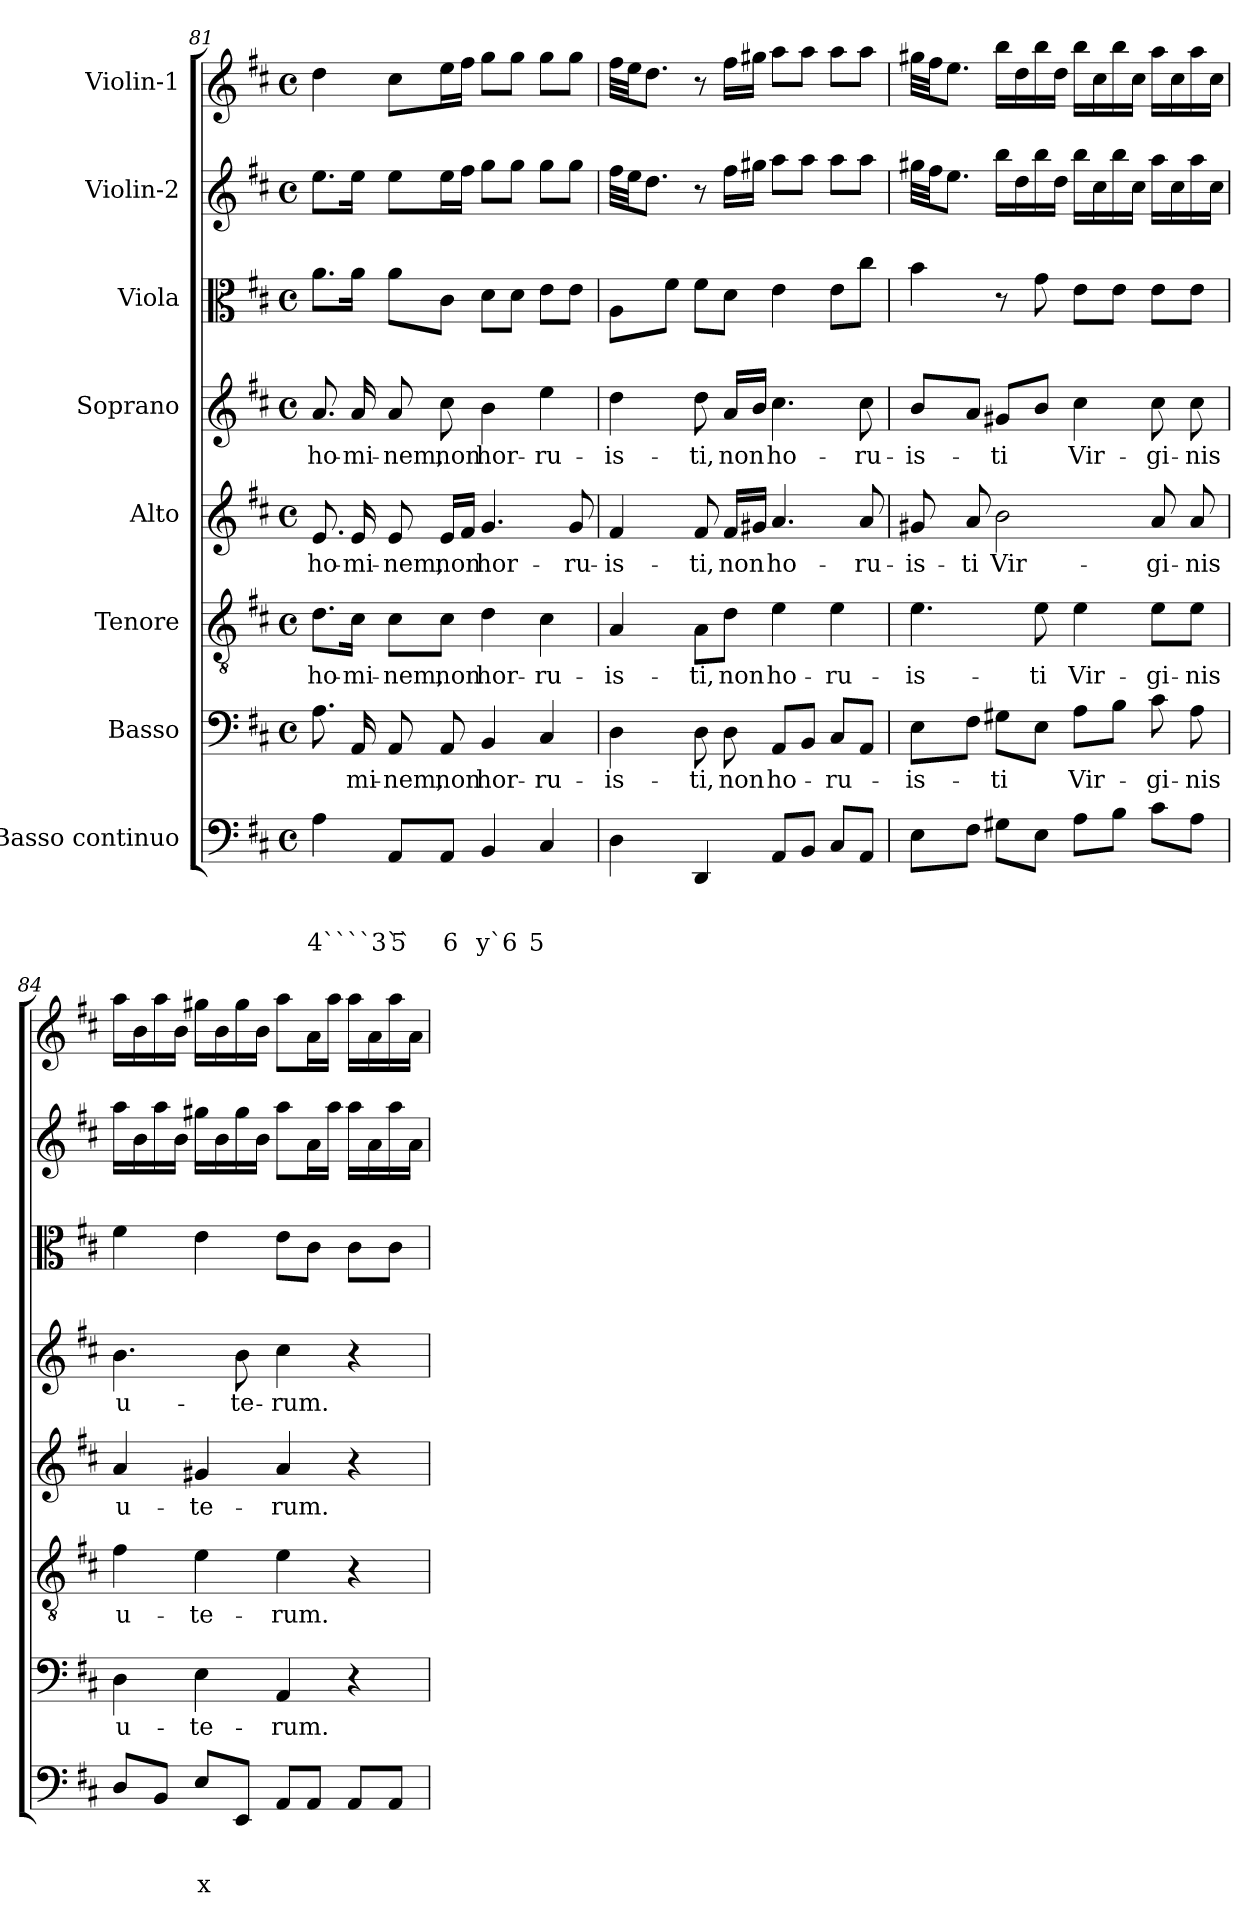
**kern	**text	**text	**text	**kern	**text	**kern	**text	**kern	**text	**kern	**text	**kern	**kern	**kern
*part8	*part8	*part8	*part8	*part7	*part7	*part6	*part6	*part5	*part5	*part4	*part4	*part3	*part2	*part1
*staff8	*staff8	*staff8	*staff8	*staff7	*staff7	*staff6	*staff6	*staff5	*staff5	*staff4	*staff4	*staff3	*staff2	*staff1
*I"Basso continuo	*	*	*	*I"Basso	*	*I"Tenore	*	*I"Alto	*	*I"Soprano	*	*I"Viola	*I"Violin-2	*I"Violin-1
!!LO:LB:g=z
*clefF4	*	*	*	*clefF4	*	*clefGv2	*	*clefG2	*	*clefG2	*	*clefC3	*clefG2	*clefG2
*k[f#c#]	*	*	*	*k[f#c#]	*	*k[f#c#]	*	*k[f#c#]	*	*k[f#c#]	*	*k[f#c#]	*k[f#c#]	*k[f#c#]
*D:	*	*	*	*D:	*	*D:	*	*D:	*	*D:	*	*D:	*D:	*D:
*M4/4	*	*	*	*M4/4	*	*M4/4	*	*M4/4	*	*M4/4	*	*M4/4	*M4/4	*M4/4
*met(c)	*	*	*	*met(c)	*	*met(c)	*	*met(c)	*	*met(c)	*	*met(c)	*met(c)	*met(c)
=81	=81	=81	=81	=81	=81	=81	=81	=81	=81	=81	=81	=81	=81	=81
!	!	!	!LO:LY:b	!	!	!	!LO:LY:b	!	!LO:LY:b	!	!LO:LY:b	!	!	!
4A\	.	.	4````3``	8.A\	.	8.d\L	ho-	8.e/	ho-	8.a/	ho-	8.a\L	8.ee\L	4dd\
!	!	!	!	!	!LO:LY:b	!	!LO:LY:b	!	!LO:LY:b	!	!LO:LY:b	!	!	!
.	.	.	.	16AA/	-mi-	16c#\Jk	-mi-	16e/	-mi-	16a/	-mi-	16a\Jk	16ee\Jk	.
!	!	!	!LO:LY:b	!	!LO:LY:b	!	!LO:LY:b	!	!LO:LY:b	!	!LO:LY:b	!	!	!
8AA/L	.	.	5	8AA/	-nem,	8c#\L	-nem,	8e/	-nem,	8a/	-nem,	8a\L	8ee\L	8cc#\L
!	!	!	!LO:LY:b	!	!LO:LY:b	!	!LO:LY:b	!	!LO:LY:b	!	!LO:LY:b	!	!	!
8AA/J	.	.	6	8AA/	non	8c#\J	non	16e/LL	non	8cc#\	non	8c#\J	16ee\L	16ee\L
.	.	.	.	.	.	.	.	16f#/JJ	.	.	.	.	16ff#\JJ	16ff#\JJ
!	!	!	!LO:LY:b	!	!LO:LY:b	!	!LO:LY:b	!	!LO:LY:b	!	!LO:LY:b	!	!	!
4BB/	.	.	y`6	4BB/	hor-	4d\	hor-	4.g/	hor-	4b\	hor-	8d\L	8gg\L	8gg\L
.	.	.	.	.	.	.	.	.	.	.	.	8d\J	8gg\J	8gg\J
!	!	!	!LO:LY:b	!	!LO:LY:b	!	!LO:LY:b	!	!	!	!LO:LY:b	!	!	!
4C#/	.	.	5	4C#/	-ru-	4c#\	-ru-	.	.	4ee\	-ru-	8e\L	8gg\L	8gg\L
!	!	!	!	!	!	!	!	!	!LO:LY:b	!	!	!	!	!
.	.	.	.	.	.	.	.	8g/	-ru-	.	.	8e\J	8gg\J	8gg\J
=82	=82	=82	=82	=82	=82	=82	=82	=82	=82	=82	=82	=82	=82	=82
!	!	!	!	!	!LO:LY:b	!	!LO:LY:b	!	!LO:LY:b	!	!LO:LY:b	!	!	!
4D\	.	.	.	4D\	-is-	4A/	-is-	4f#/	-is-	4dd\	-is-	8A\L	32ff#\LLL	32ff#\LLL
.	.	.	.	.	.	.	.	.	.	.	.	.	32ee\JJ	32ee\JJ
.	.	.	.	.	.	.	.	.	.	.	.	.	8.dd\J	8.dd\J
.	.	.	.	.	.	.	.	.	.	.	.	8f#\J	.	.
!	!	!	!	!	!LO:LY:b	!	!LO:LY:b	!	!LO:LY:b	!	!LO:LY:b	!	!	!
4DD/	.	.	.	8D\	-ti,	8A\L	-ti,	8f#/	-ti,	8dd\	-ti,	8f#\L	8r	8r
!	!	!	!	!	!LO:LY:b	!	!LO:LY:b	!	!LO:LY:b	!	!LO:LY:b	!	!	!
.	.	.	.	8D\	non	8d\J	non	16f#/LL	non	16a/LL	non	8d\J	16ff#\LL	16ff#\LL
.	.	.	.	.	.	.	.	16g#X/JJ	.	16b/JJ	.	.	16gg#X\JJ	16gg#X\JJ
!	!	!	!	!	!LO:LY:b	!	!LO:LY:b	!	!LO:LY:b	!	!LO:LY:b	!	!	!
8AA/L	.	.	.	8AA/L	ho-	4e\	ho-	4.a/	ho-	4.cc#\	ho-	4e\	8aa\L	8aa\L
8BB/J	.	.	.	8BB/J	.	.	.	.	.	.	.	.	8aa\J	8aa\J
!	!	!	!	!	!LO:LY:b	!	!LO:LY:b	!	!	!	!	!	!	!
8C#/L	.	.	.	8C#/L	-ru-	4e\	-ru-	.	.	.	.	8e\L	8aa\L	8aa\L
!	!	!	!	!	!	!	!	!	!LO:LY:b	!	!LO:LY:b	!	!	!
8AA/J	.	.	.	8AA/J	.	.	.	8a/	-ru-	8cc#\	-ru-	8cc#\J	8aa\J	8aa\J
=83	=83	=83	=83	=83	=83	=83	=83	=83	=83	=83	=83	=83	=83	=83
!	!	!	!	!	!LO:LY:b	!	!LO:LY:b	!	!LO:LY:b	!	!LO:LY:b	!	!	!
8E\L	.	.	.	8E\L	-is-	4.e\	-is-	8g#X/	-is-	8b/L	-is-	4b\	32gg#X\LLL	32gg#X\LLL
.	.	.	.	.	.	.	.	.	.	.	.	.	32ff#\JJ	32ff#\JJ
.	.	.	.	.	.	.	.	.	.	.	.	.	8.ee\J	8.ee\J
!	!	!	!	!	!	!	!	!	!LO:LY:b	!	!	!	!	!
8F#\J	.	.	.	8F#\J	.	.	.	8a/	-ti	8a/J	.	.	.	.
!	!	!	!	!	!LO:LY:b	!	!	!	!LO:LY:b	!	!LO:LY:b	!	!	!
8G#X\L	.	.	.	8G#X\L	-ti	.	.	2b\	Vir-	8g#X/L	-ti	8r	16bb\LL	16bb\LL
.	.	.	.	.	.	.	.	.	.	.	.	.	16dd\	16dd\
!	!	!	!	!	!	!	!LO:LY:b	!	!	!	!	!	!	!
8E\J	.	.	.	8E\J	.	8e\	-ti	.	.	8b/J	.	8g\	16bb\	16bb\
.	.	.	.	.	.	.	.	.	.	.	.	.	16dd\JJ	16dd\JJ
!	!	!	!	!	!LO:LY:b	!	!LO:LY:b	!	!	!	!LO:LY:b	!	!	!
8A\L	.	.	.	8A\L	Vir-	4e\	Vir-	.	.	4cc#\	Vir-	8e\L	16bb\LL	16bb\LL
.	.	.	.	.	.	.	.	.	.	.	.	.	16cc#\	16cc#\
8B\J	.	.	.	8B\J	.	.	.	.	.	.	.	8e\J	16bb\	16bb\
.	.	.	.	.	.	.	.	.	.	.	.	.	16cc#\JJ	16cc#\JJ
!	!	!	!	!	!LO:LY:b	!	!LO:LY:b	!	!LO:LY:b	!	!LO:LY:b	!	!	!
8c#\L	.	.	.	8c#\	-gi-	8e\L	-gi-	8a/	-gi-	8cc#\	-gi-	8e\L	16aa\LL	16aa\LL
.	.	.	.	.	.	.	.	.	.	.	.	.	16cc#\	16cc#\
!	!	!	!	!	!LO:LY:b	!	!LO:LY:b	!	!LO:LY:b	!	!LO:LY:b	!	!	!
8A\J	.	.	.	8A\	-nis	8e\J	-nis	8a/	-nis	8cc#\	-nis	8e\J	16aa\	16aa\
.	.	.	.	.	.	.	.	.	.	.	.	.	16cc#\JJ	16cc#\JJ
=84	=84	=84	=84	=84	=84	=84	=84	=84	=84	=84	=84	=84	=84	=84
!	!	!	!	!	!LO:LY:b	!	!LO:LY:b	!	!LO:LY:b	!	!LO:LY:b	!	!	!
8D/L	.	.	.	4D\	u-	4f#\	u-	4a/	u-	4.b\	u-	4f#\	16aa\LL	16aa\LL
.	.	.	.	.	.	.	.	.	.	.	.	.	16b\	16b\
8BB/J	.	.	.	.	.	.	.	.	.	.	.	.	16aa\	16aa\
.	.	.	.	.	.	.	.	.	.	.	.	.	16b\JJ	16b\JJ
!	!	!	!LO:LY:b	!	!LO:LY:b	!	!LO:LY:b	!	!LO:LY:b	!	!	!	!	!
8E/L	.	.	x	4E\	-te-	4e\	-te-	4g#X/	-te-	.	.	4e\	16gg#X\LL	16gg#X\LL
.	.	.	.	.	.	.	.	.	.	.	.	.	16b\	16b\
!	!	!	!	!	!	!	!	!	!	!	!LO:LY:b	!	!	!
8EE/J	.	.	.	.	.	.	.	.	.	8b\	-te-	.	16gg#\	16gg#\
.	.	.	.	.	.	.	.	.	.	.	.	.	16b\JJ	16b\JJ
!	!	!	!	!	!LO:LY:b	!	!LO:LY:b	!	!LO:LY:b	!	!LO:LY:b	!	!	!
8AA/L	.	.	.	4AA/	-rum.	4e\	-rum.	4a/	-rum.	4cc#\	-rum.	8e\L	8aa\L	8aa\L
8AA/J	.	.	.	.	.	.	.	.	.	.	.	8c#\J	16a\L	16a\L
.	.	.	.	.	.	.	.	.	.	.	.	.	16aa\JJ	16aa\JJ
8AA/L	.	.	.	4r	.	4r	.	4r	.	4r	.	8c#\L	16aa\LL	16aa\LL
.	.	.	.	.	.	.	.	.	.	.	.	.	16a\	16a\
8AA/J	.	.	.	.	.	.	.	.	.	.	.	8c#\J	16aa\	16aa\
.	.	.	.	.	.	.	.	.	.	.	.	.	16a\JJ	16a\JJ
=	=	=	=	=	=	=	=	=	=	=	=	=	=	=
*-	*-	*-	*-	*-	*-	*-	*-	*-	*-	*-	*-	*-	*-	*-
